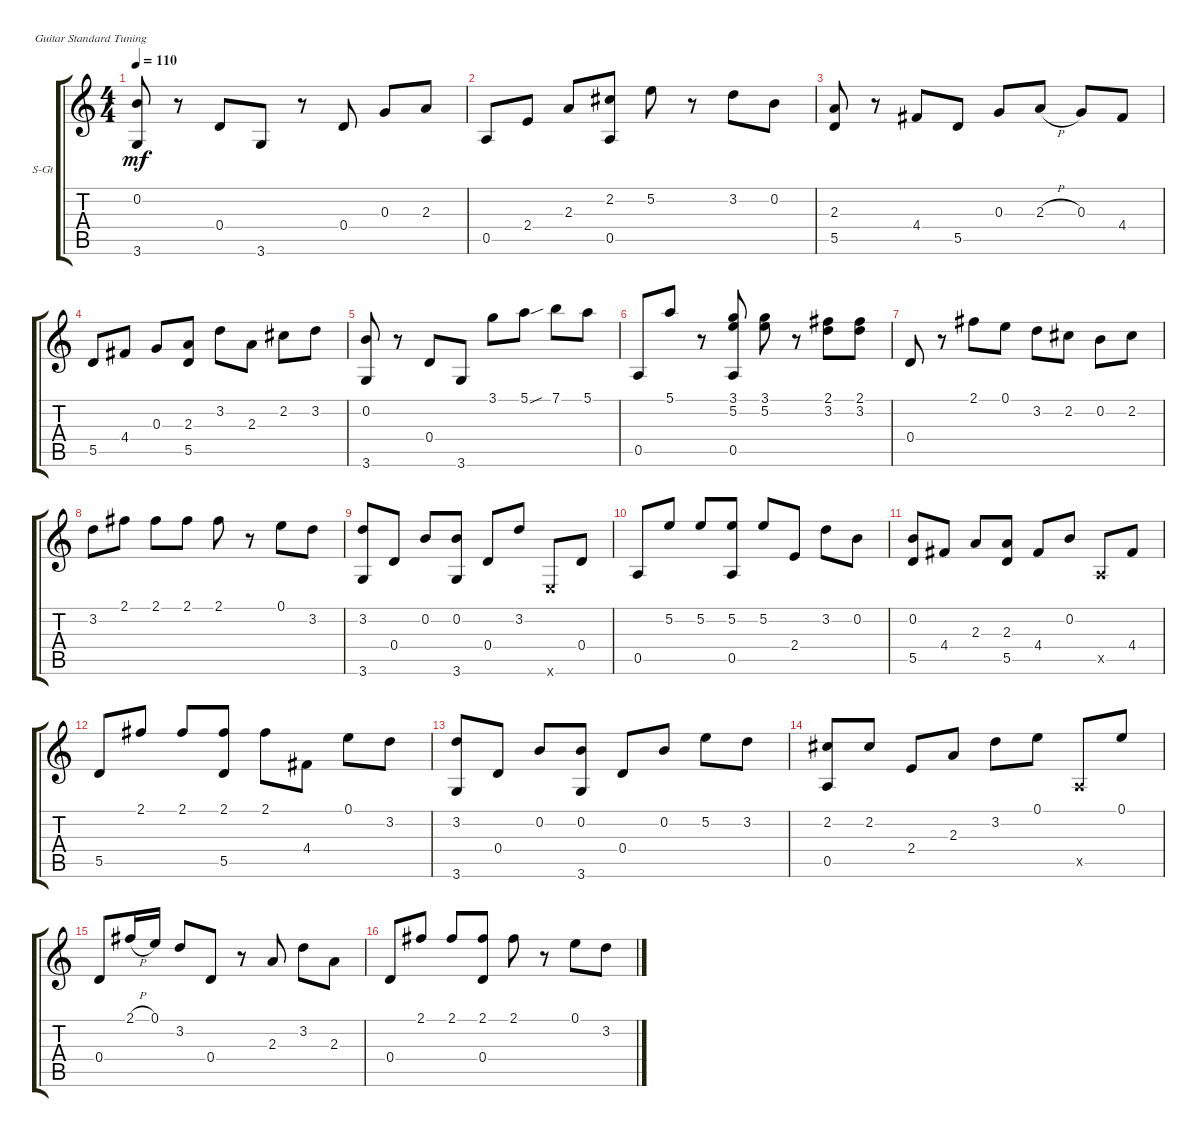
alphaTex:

\defaultSystemsLayout 4
\bracketExtendMode groupsimilarinstruments
\firstSystemTrackNameOrientation horizontal
\otherSystemsTrackNameOrientation horizontal
\track ("Steel Guitar" "S-Gt") {instrument acousticguitarsteel}
\staff {score tabs}
\tuning (E4 B3 G3 D3 A2 E2)
\ts (4 4)
\tempo 110
\clef g2
\ks c
(0.2 3.6).8{dy mf} r.8 0.4.8 3.6.8 r.8 0.4.8 0.3.8 2.3.8 |
0.5.8 2.4.8 2.3.8 (0.5 2.2).8 5.2.8 r.8 3.2.8 0.2.8 |
(5.5 2.3).8 r.8 4.4.8 5.5.8 0.3.8 2.3{h}.8 0.3.8 4.4.8 |
5.5.8 4.4.8 0.3.8 (2.3 5.5).8 3.2.8 2.3.8 2.2.8 3.2.8 |
(0.2 3.6).8 r.8 0.4.8 3.6.8 3.1.8 5.1{sou}.8 7.1.8 5.1.8 |
0.5.8 5.1.8 r.8 (0.5 3.1 5.2).8 (3.1 5.2).8 r.8 (2.1 3.2).8 (2.1 3.2).8 |
0.4.8 r.8 2.1.8 0.1.8 3.2.8 2.2.8 0.2.8 2.2.8 |
3.2.8 2.1.8 2.1.8 2.1.8 2.1.8 r.8 0.1.8 3.2.8 |
(3.2 3.6).8 0.4.8 0.2.8 (0.2 3.6).8 0.4.8 3.2.8 0.6{x}.8 0.4.8 |
0.5.8 5.2.8 5.2.8 (5.2 0.5).8 5.2.8 2.4.8 3.2.8 0.2.8 |
(0.2 5.5).8 4.4.8 2.3.8 (2.3 5.5).8 4.4.8 0.2.8 0.5{x}.8 4.4.8 |
5.5.8 2.1.8 2.1.8 (2.1 5.5).8 2.1.8 4.4.8 0.1.8 3.2.8 |
(3.2 3.6).8 0.4.8 0.2.8 (0.2 3.6).8 0.4.8 0.2.8 5.2.8 3.2.8 |
(2.2 0.5).8 2.2.8 2.4.8 2.3.8 3.2.8 0.1.8 0.5{x}.8 0.1.8 |
0.4.8 2.1{h}.16 0.1.16 3.2.8 0.4.8 r.8 2.3.8 3.2.8 2.3.8 |
0.4.8 2.1.8 2.1.8 (2.1 0.4).8 2.1.8 r.8 0.1.8 3.2.8
